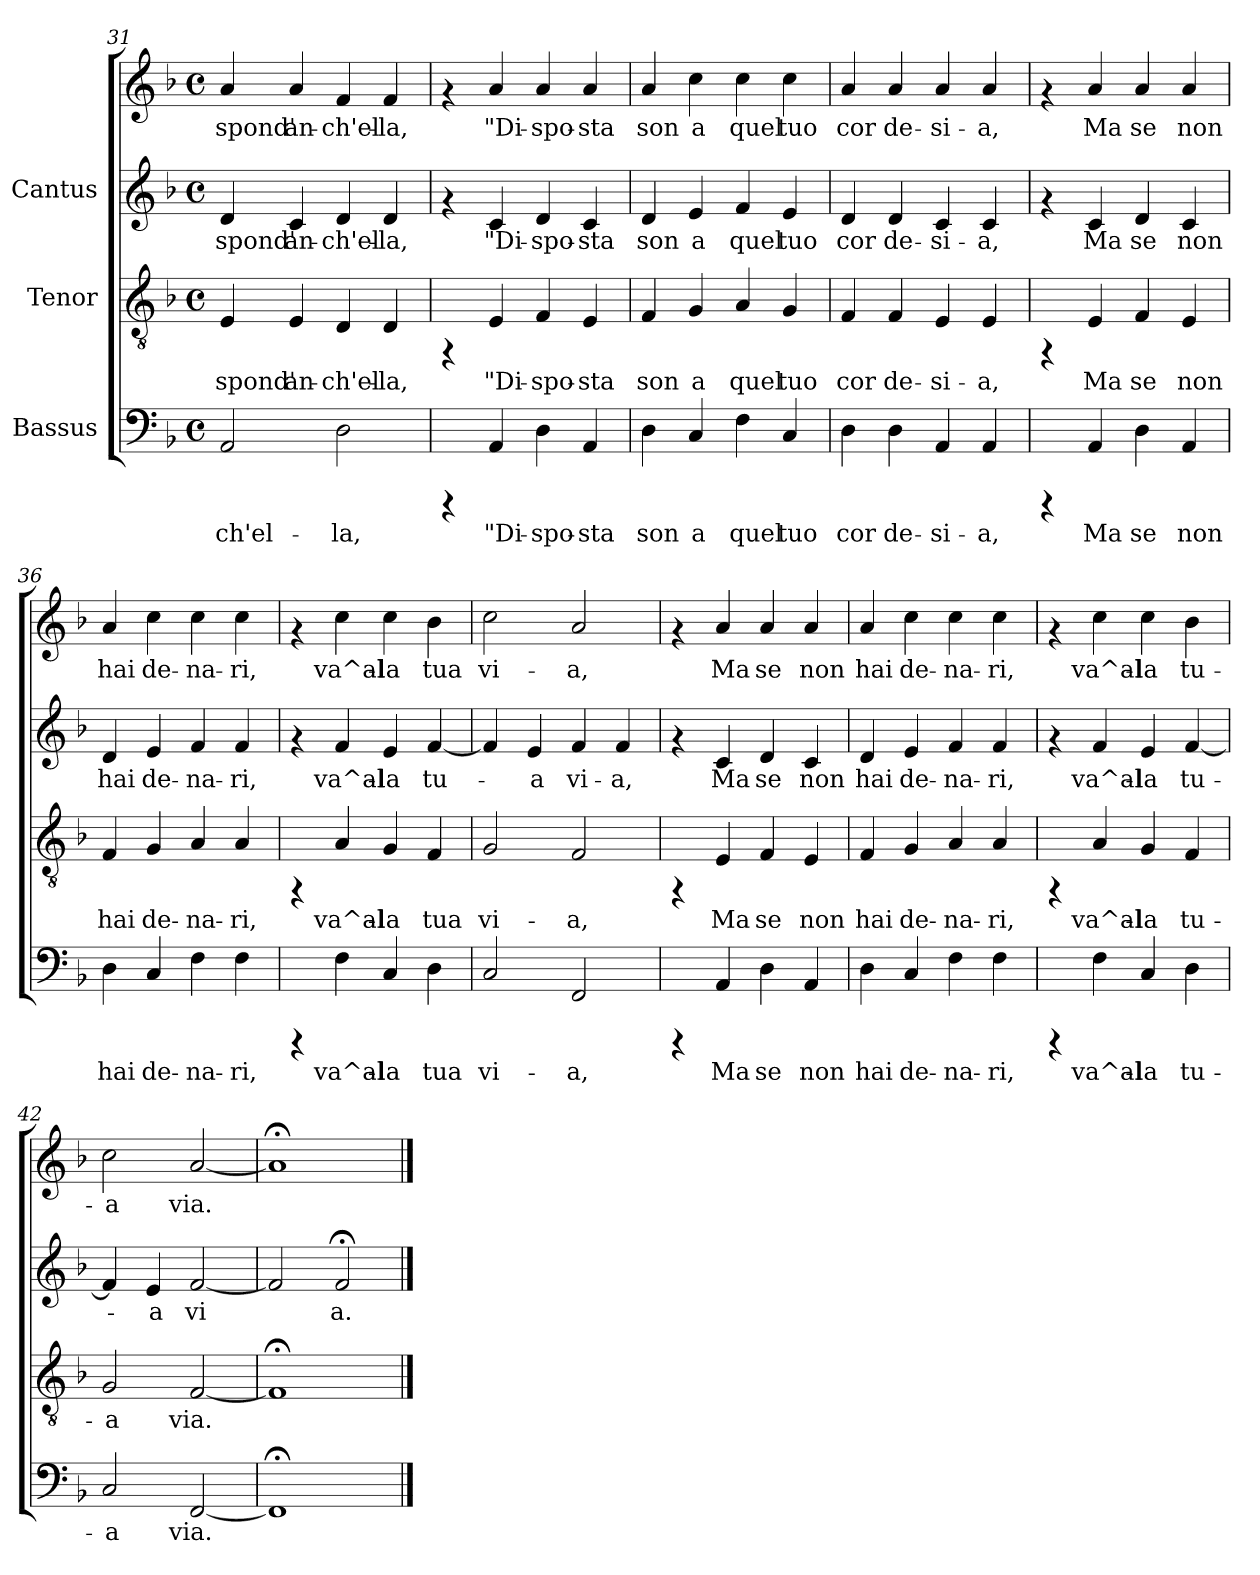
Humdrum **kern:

**kern	**text	**kern	**text	**kern	**text	**kern	**text
*part3	*part3	*part2	*part2	*part1	*part1	*part1	*part1
*staff4	*staff4	*staff3	*staff3	*staff2	*staff2	*staff1	*staff1
*I"Bassus	*	*I"Tenor	*	*I"Cantus	*	*	*
!!LO:PB:g=z
*clefF4	*	*clefGv2	*	*clefG2	*	*clefG2	*
*k[b-]	*	*k[b-]	*	*k[b-]	*	*k[b-]	*
*F:	*	*F:	*	*F:	*	*F:	*
*M4/4	*	*M4/4	*	*M4/4	*	*M4/4	*
*met(c)	*	*met(c)	*	*met(c)	*	*met(c)	*
=31	=31	=31	=31	=31	=31	=31	=31
!	!LO:LY:b:cj	!	!LO:LY:b:cj	!	!LO:LY:b:cj	!	!LO:LY:b:cj
2AA/	-ch'el-	4E/	-spond'	4d/	spond'	4a/	-spond'
!	!	!	!LO:LY:b:cj	!	!LO:LY:b:cj	!	!LO:LY:b:cj
.	.	4E/	an-	4c/	an-	4a/	an-
!	!LO:LY:b:cj	!	!LO:LY:b:cj	!	!LO:LY:b:cj	!	!LO:LY:b:cj
2D\	-la,	4D/	-ch'el-	4d/	-ch'el-	4f/	-ch'el-
!	!	!	!LO:LY:b:cj	!	!LO:LY:b:cj	!	!LO:LY:b:cj
.	.	4D/	-la,	4d/	-la,	4f/	-la,
=32	=32	=32	=32	=32	=32	=32	=32
4rCCC	.	4rFF	.	4rf	.	4rf	.
!	!LO:LY:b:cj	!	!LO:LY:b:cj	!	!LO:LY:b:cj	!	!LO:LY:b:cj
4AA/	"Di-	4E/	"Di-	4c/	"Di-	4a/	"Di-
!	!LO:LY:b:cj	!	!LO:LY:b:cj	!	!LO:LY:b:cj	!	!LO:LY:b:cj
4D\	-spo-	4F/	-spo-	4d/	-spo-	4a/	-spo-
!	!LO:LY:b:cj	!	!LO:LY:b:cj	!	!LO:LY:b:cj	!	!LO:LY:b:cj
4AA/	-sta	4E/	-sta	4c/	-sta	4a/	-sta
=33	=33	=33	=33	=33	=33	=33	=33
!	!LO:LY:b:cj	!	!LO:LY:b:cj	!	!LO:LY:b:cj	!	!LO:LY:b:cj
4D\	son	4F/	son	4d/	son	4a/	son
!	!LO:LY:b:cj	!	!LO:LY:b:cj	!	!LO:LY:b:cj	!	!LO:LY:b:cj
4C/	a	4G/	a	4e/	a	4cc\	a
!	!LO:LY:b:cj	!	!LO:LY:b:cj	!	!LO:LY:b:cj	!	!LO:LY:b:cj
4F\	quel	4A/	quel	4f/	quel	4cc\	quel
!	!LO:LY:b:cj	!	!LO:LY:b:cj	!	!LO:LY:b:cj	!	!LO:LY:b:cj
4C/	tuo	4G/	tuo	4e/	tuo	4cc\	tuo
=34	=34	=34	=34	=34	=34	=34	=34
!	!LO:LY:b:cj	!	!LO:LY:b:cj	!	!LO:LY:b:cj	!	!LO:LY:b:cj
4D\	cor	4F/	cor	4d/	cor	4a/	cor
!	!LO:LY:b:cj	!	!LO:LY:b:cj	!	!LO:LY:b:cj	!	!LO:LY:b:cj
4D\	de-	4F/	de-	4d/	de-	4a/	de-
!	!LO:LY:b:cj	!	!LO:LY:b:cj	!	!LO:LY:b:cj	!	!LO:LY:b:cj
4AA/	-si-	4E/	-si-	4c/	-si-	4a/	-si-
!	!LO:LY:b:cj	!	!LO:LY:b:cj	!	!LO:LY:b:cj	!	!LO:LY:b:cj
4AA/	-a,	4E/	-a,	4c/	-a,	4a/	-a,
=35	=35	=35	=35	=35	=35	=35	=35
4rCCC	.	4rFF	.	4rf	.	4rf	.
!	!LO:LY:b:cj	!	!LO:LY:b:cj	!	!LO:LY:b:cj	!	!LO:LY:b:cj
4AA/	Ma	4E/	Ma	4c/	Ma	4a/	Ma
!	!LO:LY:b:cj	!	!LO:LY:b:cj	!	!LO:LY:b:cj	!	!LO:LY:b:cj
4D\	se	4F/	se	4d/	se	4a/	se
!	!LO:LY:b:cj	!	!LO:LY:b:cj	!	!LO:LY:b:cj	!	!LO:LY:b:cj
4AA/	non	4E/	non	4c/	non	4a/	non
!!LO:LB:g=z
=36	=36	=36	=36	=36	=36	=36	=36
!	!LO:LY:b:cj	!	!LO:LY:b:cj	!	!LO:LY:b:cj	!	!LO:LY:b:cj
4D\	hai	4F/	hai	4d/	hai	4a/	hai
!	!LO:LY:b:cj	!	!LO:LY:b:cj	!	!LO:LY:b:cj	!	!LO:LY:b:cj
4C/	de-	4G/	de-	4e/	de-	4cc\	de-
!	!LO:LY:b:cj	!	!LO:LY:b:cj	!	!LO:LY:b:cj	!	!LO:LY:b:cj
4F\	-na-	4A/	-na-	4f/	-na-	4cc\	-na-
!	!LO:LY:b:cj	!	!LO:LY:b:cj	!	!LO:LY:b:cj	!	!LO:LY:b:cj
4F\	-ri,	4A/	-ri,	4f/	-ri,	4cc\	-ri,
=37	=37	=37	=37	=37	=37	=37	=37
4rCCC	.	4rFF	.	4rf	.	4rf	.
!	!LO:LY:b:cj	!	!LO:LY:b:cj	!	!LO:LY:b:cj	!	!LO:LY:b:cj
4F\	va^al-	4A/	va^al-	4f/	va^al-	4cc\	va^al-
!	!LO:LY:b:cj	!	!LO:LY:b:cj	!	!LO:LY:b:cj	!	!LO:LY:b:cj
4C/	-la	4G/	-la	4e/	-la	4cc\	-la
!	!LO:LY:b:cj	!	!LO:LY:b:cj	!	!LO:LY:b:cj	!	!LO:LY:b:cj
4D\	tua	4F/	tua	[<4f/	tu-	4b-\	tua
=38	=38	=38	=38	=38	=38	=38	=38
!	!LO:LY:b:cj	!	!LO:LY:b:cj	!	!LO:LY:b:cj	!	!LO:LY:b:cj
2C/	vi-	2G/	vi-	4f/]	.	2cc\	-vi-
!	!	!	!	!	!LO:LY:b:cj	!	!
.	.	.	.	4e/	a	.	.
!	!LO:LY:b:cj	!	!LO:LY:b:cj	!	!LO:LY:b:cj	!	!LO:LY:b:cj
2FF/	-a,	2F/	-a,	4f/	vi-	2a/	-a,
!	!	!	!	!	!LO:LY:b:cj	!	!
.	.	.	.	4f/	-a,	.	.
=39	=39	=39	=39	=39	=39	=39	=39
4rCCC	.	4rFF	.	4rf	.	4rf	.
!	!LO:LY:b:cj	!	!LO:LY:b:cj	!	!LO:LY:b:cj	!	!LO:LY:b:cj
4AA/	Ma	4E/	Ma	4c/	Ma	4a/	Ma
!	!LO:LY:b:cj	!	!LO:LY:b:cj	!	!LO:LY:b:cj	!	!LO:LY:b:cj
4D\	se	4F/	se	4d/	se	4a/	se
!	!LO:LY:b:cj	!	!LO:LY:b:cj	!	!LO:LY:b:cj	!	!LO:LY:b:cj
4AA/	non	4E/	non	4c/	non	4a/	non
=40	=40	=40	=40	=40	=40	=40	=40
!	!LO:LY:b:cj	!	!LO:LY:b:cj	!	!LO:LY:b:cj	!	!LO:LY:b:cj
4D\	hai	4F/	hai	4d/	hai	4a/	hai
!	!LO:LY:b:cj	!	!LO:LY:b:cj	!	!LO:LY:b:cj	!	!LO:LY:b:cj
4C/	de-	4G/	de-	4e/	de-	4cc\	de-
!	!LO:LY:b:cj	!	!LO:LY:b:cj	!	!LO:LY:b:cj	!	!LO:LY:b:cj
4F\	-na-	4A/	-na-	4f/	-na-	4cc\	-na-
!	!LO:LY:b:cj	!	!LO:LY:b:cj	!	!LO:LY:b:cj	!	!LO:LY:b:cj
4F\	-ri,	4A/	-ri,	4f/	-ri,	4cc\	-ri,
!!LO:LB:g=z
=41	=41	=41	=41	=41	=41	=41	=41
4rCCC	.	4rFF	.	4rf	.	4rf	.
!	!LO:LY:b:cj	!	!LO:LY:b:cj	!	!LO:LY:b:cj	!	!LO:LY:b:cj
4F\	va^al-	4A/	va^al-	4f/	-va^al-	4cc\	va^al-
!	!LO:LY:b:cj	!	!LO:LY:b:cj	!	!LO:LY:b:cj	!	!LO:LY:b:cj
4C/	-la	4G/	-la	4e/	-la	4cc\	-la
!	!LO:LY:b:cj	!	!LO:LY:b:cj	!	!LO:LY:b:cj	!	!LO:LY:b:cj
4D\	tu-	4F/	tu-	[<4f/	tu-	4b-\	tu-
=42	=42	=42	=42	=42	=42	=42	=42
!	!LO:LY:b:cj	!	!LO:LY:b:cj	!	!LO:LY:b:cj	!	!LO:LY:b:cj
2C/	-a	2G/	-a	4f/]	.	2cc\	-a
!	!	!	!	!	!LO:LY:b:cj	!	!
.	.	.	.	4e/	a	.	.
!	!LO:LY:b:cj	!	!LO:LY:b:cj	!	!LO:LY:b:cj	!	!LO:LY:b:cj
[<2FF/	via.	[<2F/	via.	[<2f/	vi-	[<2a/	via.
=43	=43	=43	=43	=43	=43	=43	=43
!	!	!	!	!	!LO:LY:b:cj	!	!
1FF;<]	.	1F;<]	.	2f/]	-	1a;<]	.
!	!	!	!	!	!LO:LY:b:cj	!	!
.	.	.	.	2f;</	a.	.	.
==	==	==	==	==	==	==	==
*-	*-	*-	*-	*-	*-	*-	*-
